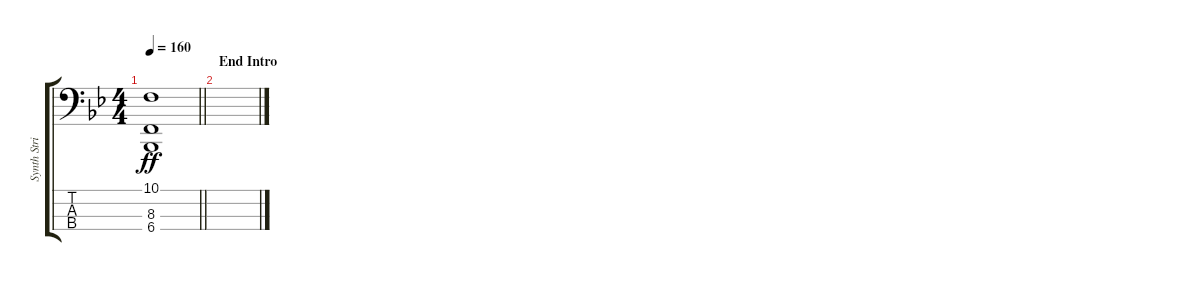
\track ("Synth Strings" "Synth Stri") {instrument synthstrings1}
\staff {score tabs}
\tuning (G2 D2 A1 E1) {hide}
\ts (4 4)
\tempo 160
\clef f4
\barLineRight lightlight
\ks bb
(10.1{t} 8.3{t} 6.4{t}).1{dy ff} |
\section ("" "End Intro")
